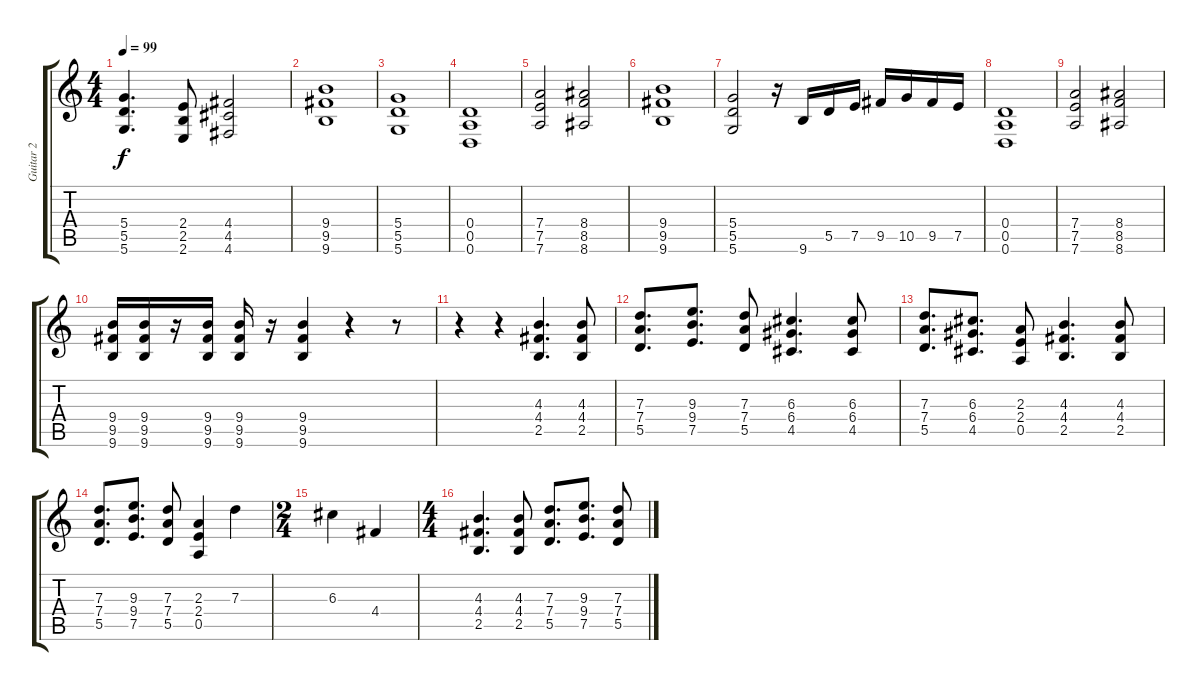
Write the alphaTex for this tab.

\track ("Guitar 2" "Guitar 2") {solo instrument distortionguitar}
\staff {score tabs}
\tuning (E4 B3 G3 D3 A2 D2) {hide}
\ts (4 4)
\tempo 99
\clef g2
\ks c
(5.4 5.5 5.6).4{d dy f} (2.4 2.5 2.6).8 (4.4 4.5 4.6).2 |
(9.4 9.5 9.6).1 |
(5.4 5.5 5.6).1 |
(0.4 0.5 0.6).1 |
(7.4 7.5 7.6).2 (8.4 8.5 8.6).2 |
(9.4 9.5 9.6).1 |
(5.4 5.5 5.6).2 r.16 9.6.16 5.5.16 7.5.16 9.5.16 10.5.16 9.5.16 7.5.16 |
(0.4 0.5 0.6).1 |
(7.4 7.5 7.6).2 (8.4 8.5 8.6).2 |
(9.4 9.5 9.6).16 (9.4 9.5 9.6).16 r.16 (9.4 9.5 9.6).16 (9.4 9.5 9.6).16 r.16 (9.4 9.5 9.6).4 r.4 r.8 |
r.4 r.4 (4.3 4.4 2.5).4{d} (4.3 4.4 2.5).8 |
(7.3 7.4 5.5).8{d} (9.3 9.4 7.5).8{d} (7.3 7.4 5.5).8 (6.3 6.4 4.5).4{d} (6.3 6.4 4.5).8 |
(7.3 7.4 5.5).8{d} (6.3 6.4 4.5).8{d} (2.3 2.4 0.5).8 (4.3 4.4 2.5).4{d} (4.3 4.4 2.5).8 |
(7.3 7.4 5.5).8{d} (9.3 9.4 7.5).8{d} (7.3 7.4 5.5).8 (2.3 2.4 0.5).4 7.3.4 |
\ts (2 4)
6.3.4 4.4.4 |
\ts (4 4)
(4.3 4.4 2.5).4{d} (4.3 4.4 2.5).8 (7.3 7.4 5.5).8{d} (9.3 9.4 7.5).8{d} (7.3 7.4 5.5).8
